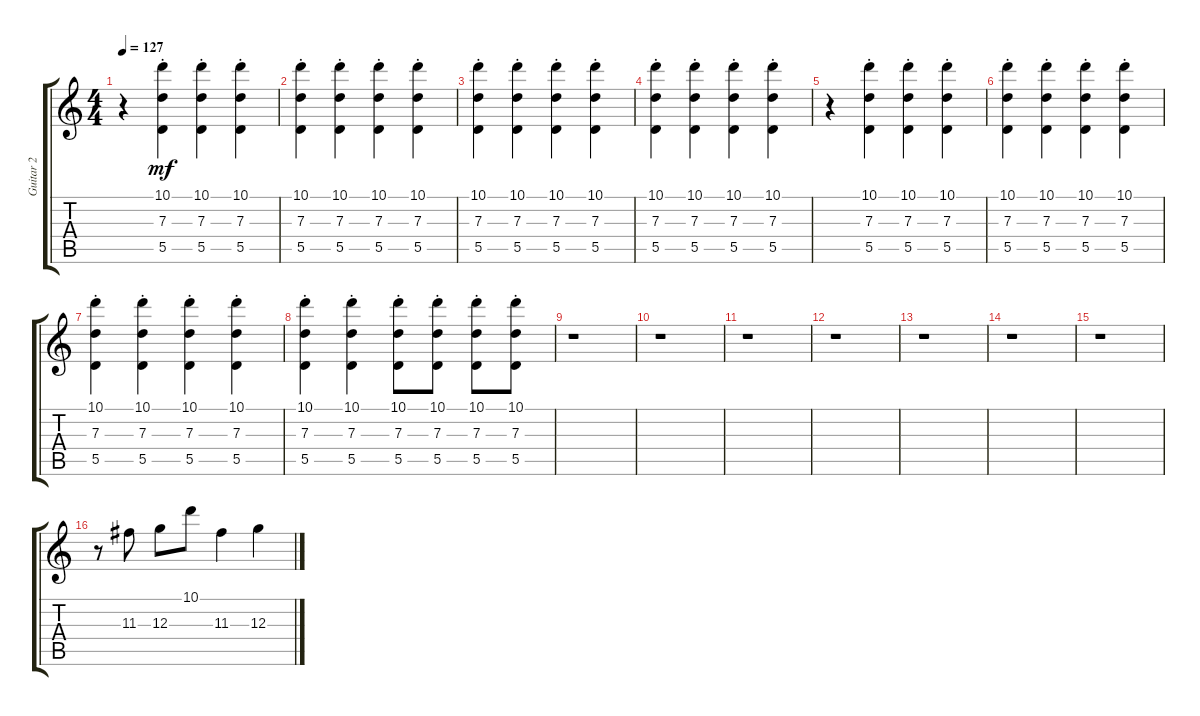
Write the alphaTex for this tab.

\track ("Guitar 2" "Guitar 2") {instrument distortionguitar}
\staff {score tabs}
\tuning (E4 B3 G3 D3 A2 D2) {hide}
\ts (4 4)
\tempo 127
\clef g2
\ks c
r.4{dy mf} (10.1{st} 7.3{st} 5.5{st}).4 (10.1{st} 7.3{st} 5.5{st}).4 (10.1{st} 7.3{st} 5.5{st}).4 |
(10.1{st} 7.3{st} 5.5{st}).4 (10.1{st} 7.3{st} 5.5{st}).4 (10.1{st} 7.3{st} 5.5{st}).4 (10.1{st} 7.3{st} 5.5{st}).4 |
(10.1{st} 7.3{st} 5.5{st}).4 (10.1{st} 7.3{st} 5.5{st}).4 (10.1{st} 7.3{st} 5.5{st}).4 (10.1{st} 7.3{st} 5.5{st}).4 |
(10.1{st} 7.3{st} 5.5{st}).4 (10.1{st} 7.3{st} 5.5{st}).4 (10.1{st} 7.3{st} 5.5{st}).4 (10.1{st} 7.3{st} 5.5{st}).4 |
r.4 (10.1{st} 7.3{st} 5.5{st}).4 (10.1{st} 7.3{st} 5.5{st}).4 (10.1{st} 7.3{st} 5.5{st}).4 |
(10.1{st} 7.3{st} 5.5{st}).4 (10.1{st} 7.3{st} 5.5{st}).4 (10.1{st} 7.3{st} 5.5{st}).4 (10.1{st} 7.3{st} 5.5{st}).4 |
(10.1{st} 7.3{st} 5.5{st}).4 (10.1{st} 7.3{st} 5.5{st}).4 (10.1{st} 7.3{st} 5.5{st}).4 (10.1{st} 7.3{st} 5.5{st}).4 |
(10.1{st} 7.3{st} 5.5{st}).4 (10.1{st} 7.3{st} 5.5{st}).4 (10.1{st} 7.3{st} 5.5{st}).8 (10.1{st} 7.3{st} 5.5{st}).8 (10.1{st} 7.3{st} 5.5{st}).8 (10.1{st} 7.3{st} 5.5{st}).8 |
r.1 |
r.1 |
r.1 |
r.1 |
r.1 |
r.1 |
r.1 |
r.8 11.3.8 12.3.8 10.1.8 11.3.4 12.3.4
